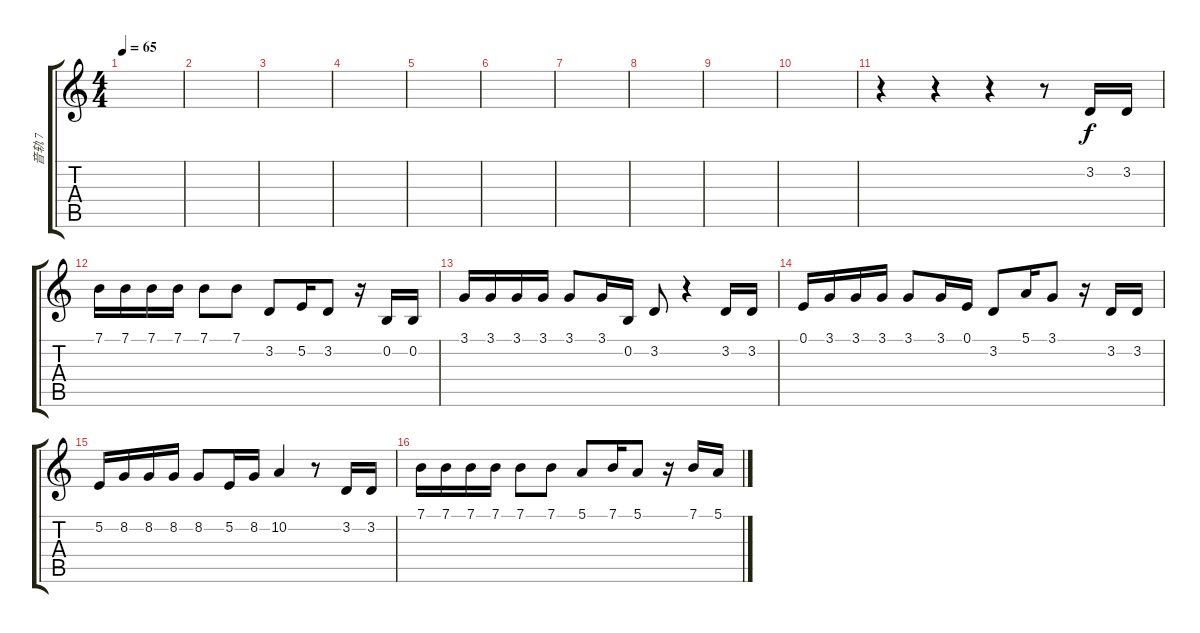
\track ("音轨 7" "音轨 7") {instrument acousticgrandpiano}
\staff {score tabs}
\tuning (E4 B3 G3 D3 A2 E2) {hide}
\ts (4 4)
\tempo 65
\clef g2
\ks c
|
|
|
|
|
|
|
|
|
|
r.4 r.4 r.4 r.8 3.2.16 3.2.16 |
7.1.16 7.1.16 7.1.16 7.1.16 7.1.8 7.1.8 3.2.8 5.2.16 3.2.8 r.16 0.2.16 0.2.16 |
3.1.16 3.1.16 3.1.16 3.1.16 3.1.8 3.1.16 0.2.16 3.2.8 r.4 3.2.16 3.2.16 |
0.1.16 3.1.16 3.1.16 3.1.16 3.1.8 3.1.16 0.1.16 3.2.8 5.1.16 3.1.8 r.16 3.2.16 3.2.16 |
5.2.16 8.2.16 8.2.16 8.2.16 8.2.8 5.2.16 8.2.16 10.2.4 r.8 3.2.16 3.2.16 |
7.1.16 7.1.16 7.1.16 7.1.16 7.1.8 7.1.8 5.1.8 7.1.16 5.1.8 r.16 7.1.16 5.1.16
